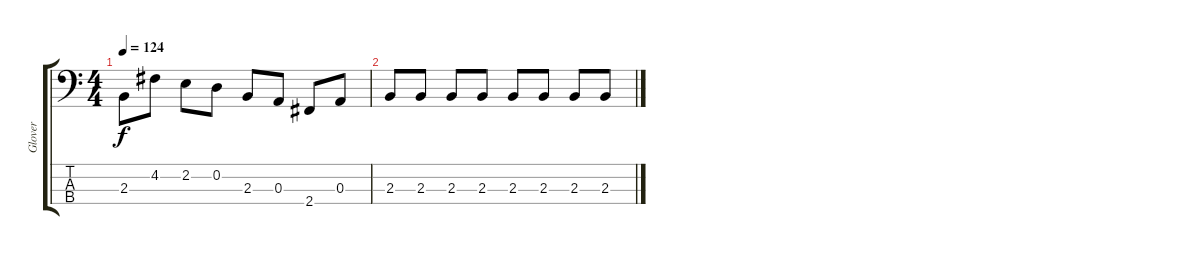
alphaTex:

\track ("Glover" "Glover") {instrument electricbassfinger}
\staff {score tabs}
\tuning (G2 D2 A1 E1) {hide}
\ts (4 4)
\tempo 124
\clef f4
\ks c
2.3.8{dy f} 4.2.8 2.2.8 0.2.8 2.3.8 0.3.8 2.4.8 0.3.8 |
2.3.8 2.3.8 2.3.8 2.3.8 2.3.8 2.3.8 2.3.8 2.3.8
